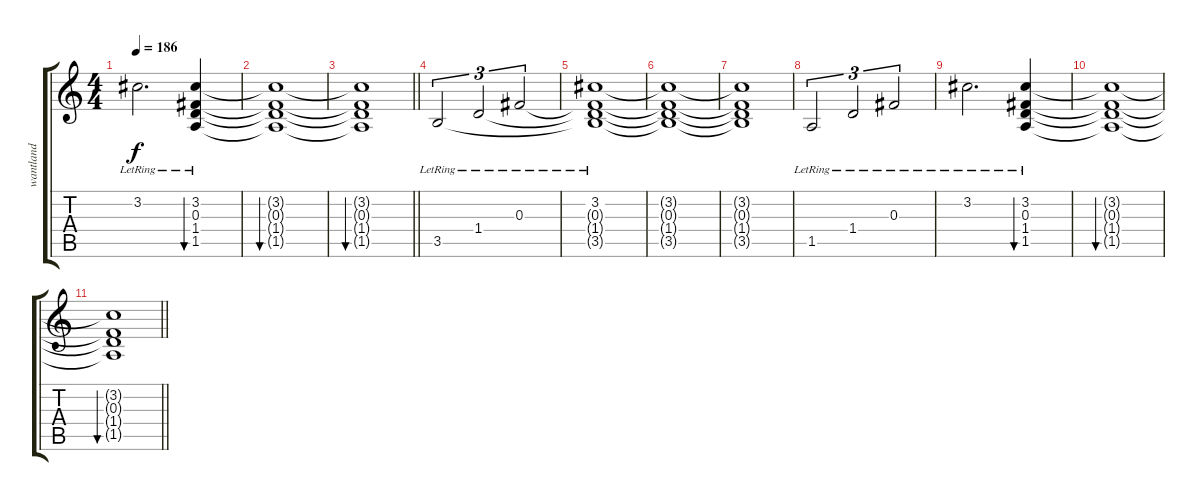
\track ("wantland" "wantland") {instrument electricguitarclean}
\staff {score tabs}
\tuning (Eb4 Bb3 Gb3 Db3 Ab2 Db2) {hide}
\ts (4 4)
\tempo 186
\clef g2
\ks c
3.2{lr}.2{d dy f} (3.2{lr} 0.3{lr} 1.4{lr} 1.5{lr}).4{bu 480} |
(3.2{t} 0.3{t} 1.4{t} 1.5{t}).1{bu 480} |
\barLineRight lightlight
(3.2{t} 0.3{t} 1.4{t} 1.5{t}).1{bu 480} |
3.5{lr}.2{tu (3 2)} 1.4{lr}.2{tu (3 2)} 0.3{lr}.2{tu (3 2)} |
(3.2{lr} 0.3{t} 1.4{t} 3.5{t}).1 |
(3.2{t} 0.3{t} 1.4{t} 3.5{t}).1 |
(3.2{t} 0.3{t} 1.4{t} 3.5{t}).1 |
1.5{lr}.2{tu (3 2)} 1.4{lr}.2{tu (3 2)} 0.3{lr}.2{tu (3 2)} |
3.2{lr}.2{d} (3.2{lr} 0.3{lr} 1.4{lr} 1.5{lr}).4{bu 480} |
(3.2{t} 0.3{t} 1.4{t} 1.5{t}).1{bu 480} |
\barLineRight lightlight
(3.2{t} 0.3{t} 1.4{t} 1.5{t}).1{bu 480}
